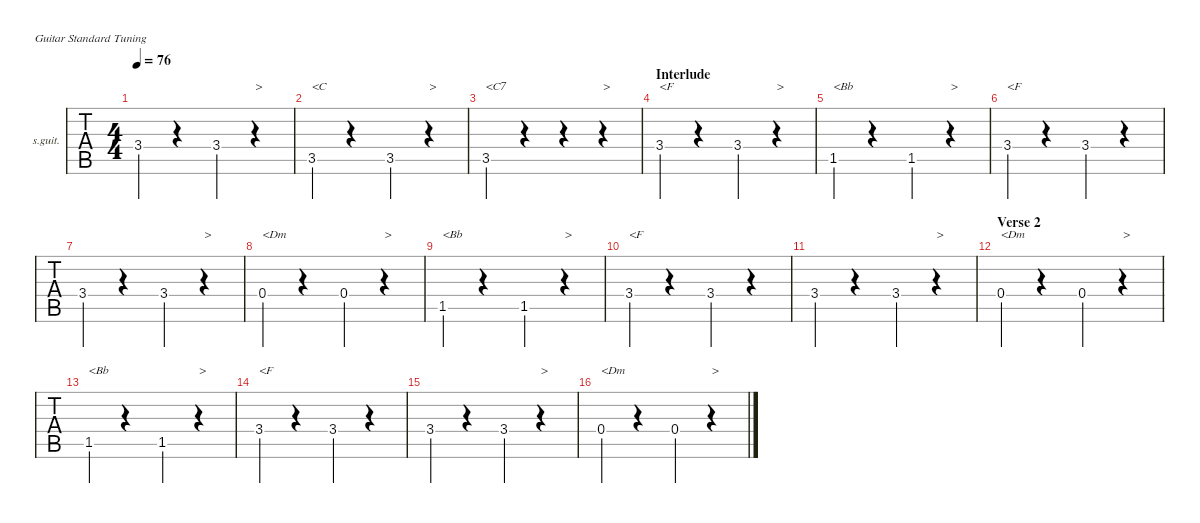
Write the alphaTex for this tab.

\defaultSystemsLayout 4
\hideDynamics
\bracketExtendMode nobrackets
\firstSystemTrackNameOrientation horizontal
\track ("basic riff 01" "s.guit.") {instrument acousticguitarsteel}
\staff {tabs}
\tuning (E4 B3 G3 D3 A2 E2)
\ts (4 4)
\tempo 76
\clef g2
\ks gminor
3.4{acc forcenatural}.4{dy mf beam Up} r.4{beam Down} 3.4{acc forcenatural}.4{beam Up} r.4{txt ">" beam Down} |
3.5{acc forcenatural}.4{txt "<C" beam Up} r.4{beam Down} 3.5{acc forcenatural}.4{beam Up} r.4{txt ">" beam Down} |
3.5{acc forcenatural}.4{txt "<C7" beam Up} r.4{beam Down} r.4{beam Down} r.4{txt ">" beam Down} |
\section ("" "Interlude")
3.4{acc forcenatural}.4{txt "<F" beam Up} r.4{beam Down} 3.4{acc forcenatural}.4{beam Up} r.4{txt ">" beam Down} |
1.5{acc b}.4{txt "<Bb" beam Up} r.4{beam Down} 1.5{acc b}.4{beam Up} r.4{txt ">" beam Down} |
3.4{acc forcenatural}.4{txt "<F" beam Up} r.4{beam Down} 3.4{acc forcenatural}.4{beam Up} r.4{beam Down} |
3.4{acc forcenatural}.4{beam Up} r.4{beam Down} 3.4{acc forcenatural}.4{beam Up} r.4{txt ">" beam Down} |
0.4{acc forcenatural}.4{txt "<Dm" beam Up} r.4{beam Down} 0.4{acc forcenatural}.4{beam Up} r.4{txt ">" beam Down} |
1.5{acc b}.4{txt "<Bb" beam Up} r.4{beam Down} 1.5{acc b}.4{beam Up} r.4{txt ">" beam Down} |
3.4{acc forcenatural}.4{txt "<F" beam Up} r.4{beam Down} 3.4{acc forcenatural}.4{beam Up} r.4{beam Down} |
3.4{acc forcenatural}.4{beam Up} r.4{beam Down} 3.4{acc forcenatural}.4{beam Up} r.4{txt ">" beam Down} |
\section ("" "Verse 2")
0.4{acc forcenatural}.4{txt "<Dm" beam Up} r.4{beam Down} 0.4{acc forcenatural}.4{beam Up} r.4{txt ">" beam Down} |
1.5{acc b}.4{txt "<Bb" beam Up} r.4{beam Down} 1.5{acc b}.4{beam Up} r.4{txt ">" beam Down} |
3.4{acc forcenatural}.4{txt "<F" beam Up} r.4{beam Down} 3.4{acc forcenatural}.4{beam Up} r.4{beam Down} |
3.4{acc forcenatural}.4{beam Up} r.4{beam Down} 3.4{acc forcenatural}.4{beam Up} r.4{txt ">" beam Down} |
0.4{acc forcenatural}.4{txt "<Dm" beam Up} r.4{beam Down} 0.4{acc forcenatural}.4{beam Up} r.4{txt ">" beam Down}
